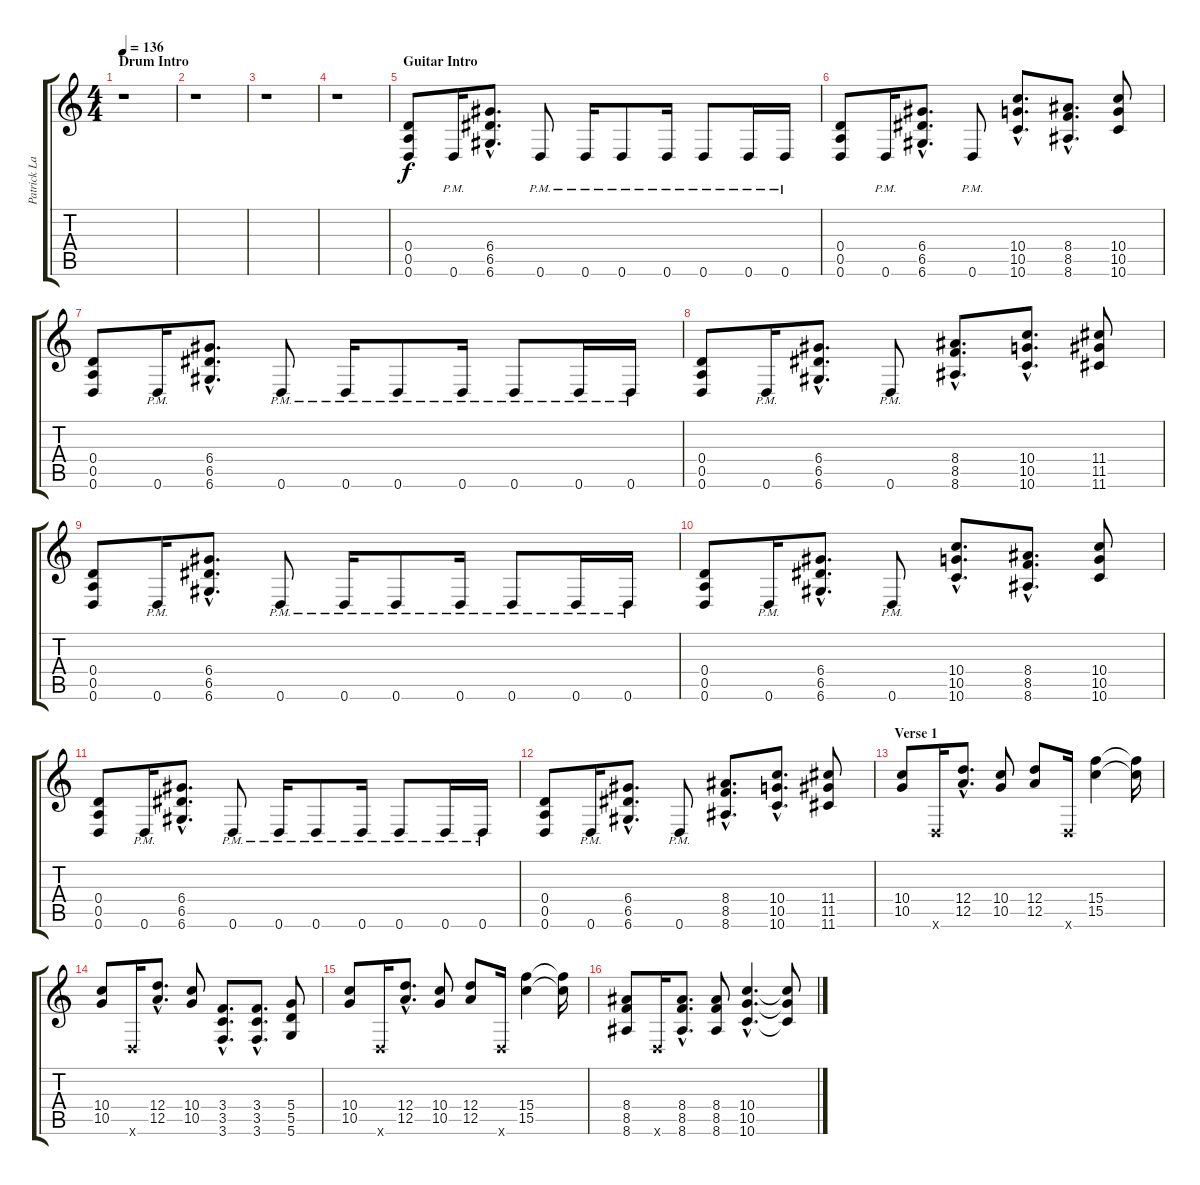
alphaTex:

\track ("Patrick Lachman" "Patrick La") {instrument distortionguitar}
\staff {score tabs}
\tuning (E4 B3 G3 D3 A2 D2) {hide}
\ts (4 4)
\section ("" "Drum Intro")
\tempo 136
\clef g2
\ks c
r.1{dy f instrument distortionguitar} |
r.1 |
r.1 |
r.1 |
\section ("" "Guitar Intro")
(0.4 0.5 0.6).8 0.6{pm}.16 (6.4{hac} 6.5{hac} 6.6{hac}).8{d} 0.6{pm}.8 0.6{pm}.16 0.6{pm}.8 0.6{pm}.16 0.6{pm}.8 0.6{pm}.16 0.6{pm}.16 |
(0.4 0.5 0.6).8 0.6{pm}.16 (6.4{hac} 6.5{hac} 6.6{hac}).8{d} 0.6{pm}.8 (10.4{hac} 10.5{hac} 10.6{hac}).8{d} (8.4{hac} 8.5{hac} 8.6{hac}).8{d} (10.4 10.5 10.6).8 |
(0.4 0.5 0.6).8 0.6{pm}.16 (6.4{hac} 6.5{hac} 6.6{hac}).8{d} 0.6{pm}.8 0.6{pm}.16 0.6{pm}.8 0.6{pm}.16 0.6{pm}.8 0.6{pm}.16 0.6{pm}.16 |
(0.4 0.5 0.6).8 0.6{pm}.16 (6.4{hac} 6.5{hac} 6.6{hac}).8{d} 0.6{pm}.8 (8.4{hac} 8.5{hac} 8.6{hac}).8{d} (10.4{hac} 10.5{hac} 10.6{hac}).8{d} (11.4 11.5 11.6).8 |
(0.4 0.5 0.6).8 0.6{pm}.16 (6.4{hac} 6.5{hac} 6.6{hac}).8{d} 0.6{pm}.8 0.6{pm}.16 0.6{pm}.8 0.6{pm}.16 0.6{pm}.8 0.6{pm}.16 0.6{pm}.16 |
(0.4 0.5 0.6).8 0.6{pm}.16 (6.4{hac} 6.5{hac} 6.6{hac}).8{d} 0.6{pm}.8 (10.4{hac} 10.5{hac} 10.6{hac}).8{d} (8.4{hac} 8.5{hac} 8.6{hac}).8{d} (10.4 10.5 10.6).8 |
(0.4 0.5 0.6).8 0.6{pm}.16 (6.4{hac} 6.5{hac} 6.6{hac}).8{d} 0.6{pm}.8 0.6{pm}.16 0.6{pm}.8 0.6{pm}.16 0.6{pm}.8 0.6{pm}.16 0.6{pm}.16 |
(0.4 0.5 0.6).8 0.6{pm}.16 (6.4{hac} 6.5{hac} 6.6{hac}).8{d} 0.6{pm}.8 (8.4{hac} 8.5{hac} 8.6{hac}).8{d} (10.4{hac} 10.5{hac} 10.6{hac}).8{d} (11.4 11.5 11.6).8 |
\section ("" "Verse 1")
(10.4 10.5).8 0.6{x}.16 (12.4{hac} 12.5{hac}).8{d} (10.4 10.5).8 (12.4 12.5).8 0.6{x}.16 (15.4 15.5).4 (15.4{t} 15.5{t}).16 |
(10.4 10.5).8 0.6{x}.16 (12.4{hac} 12.5{hac}).8{d} (10.4 10.5).8 (3.4{hac} 3.5{hac} 3.6{hac}).8{d} (3.4{hac} 3.5{hac} 3.6{hac}).8{d} (5.4 5.5 5.6).8 |
(10.4 10.5).8 0.6{x}.16 (12.4{hac} 12.5{hac}).8{d} (10.4 10.5).8 (12.4 12.5).8 0.6{x}.16 (15.4 15.5).4 (15.4{t} 15.5{t}).16 |
(8.4 8.5 8.6).8 0.6{x}.16 (8.4{hac} 8.5{hac} 8.6{hac}).8{d} (8.4 8.5 8.6).8 (10.4{hac} 10.5{hac} 10.6{hac}).4{d} (10.4{t} 10.5{t} 10.6{t}).8
